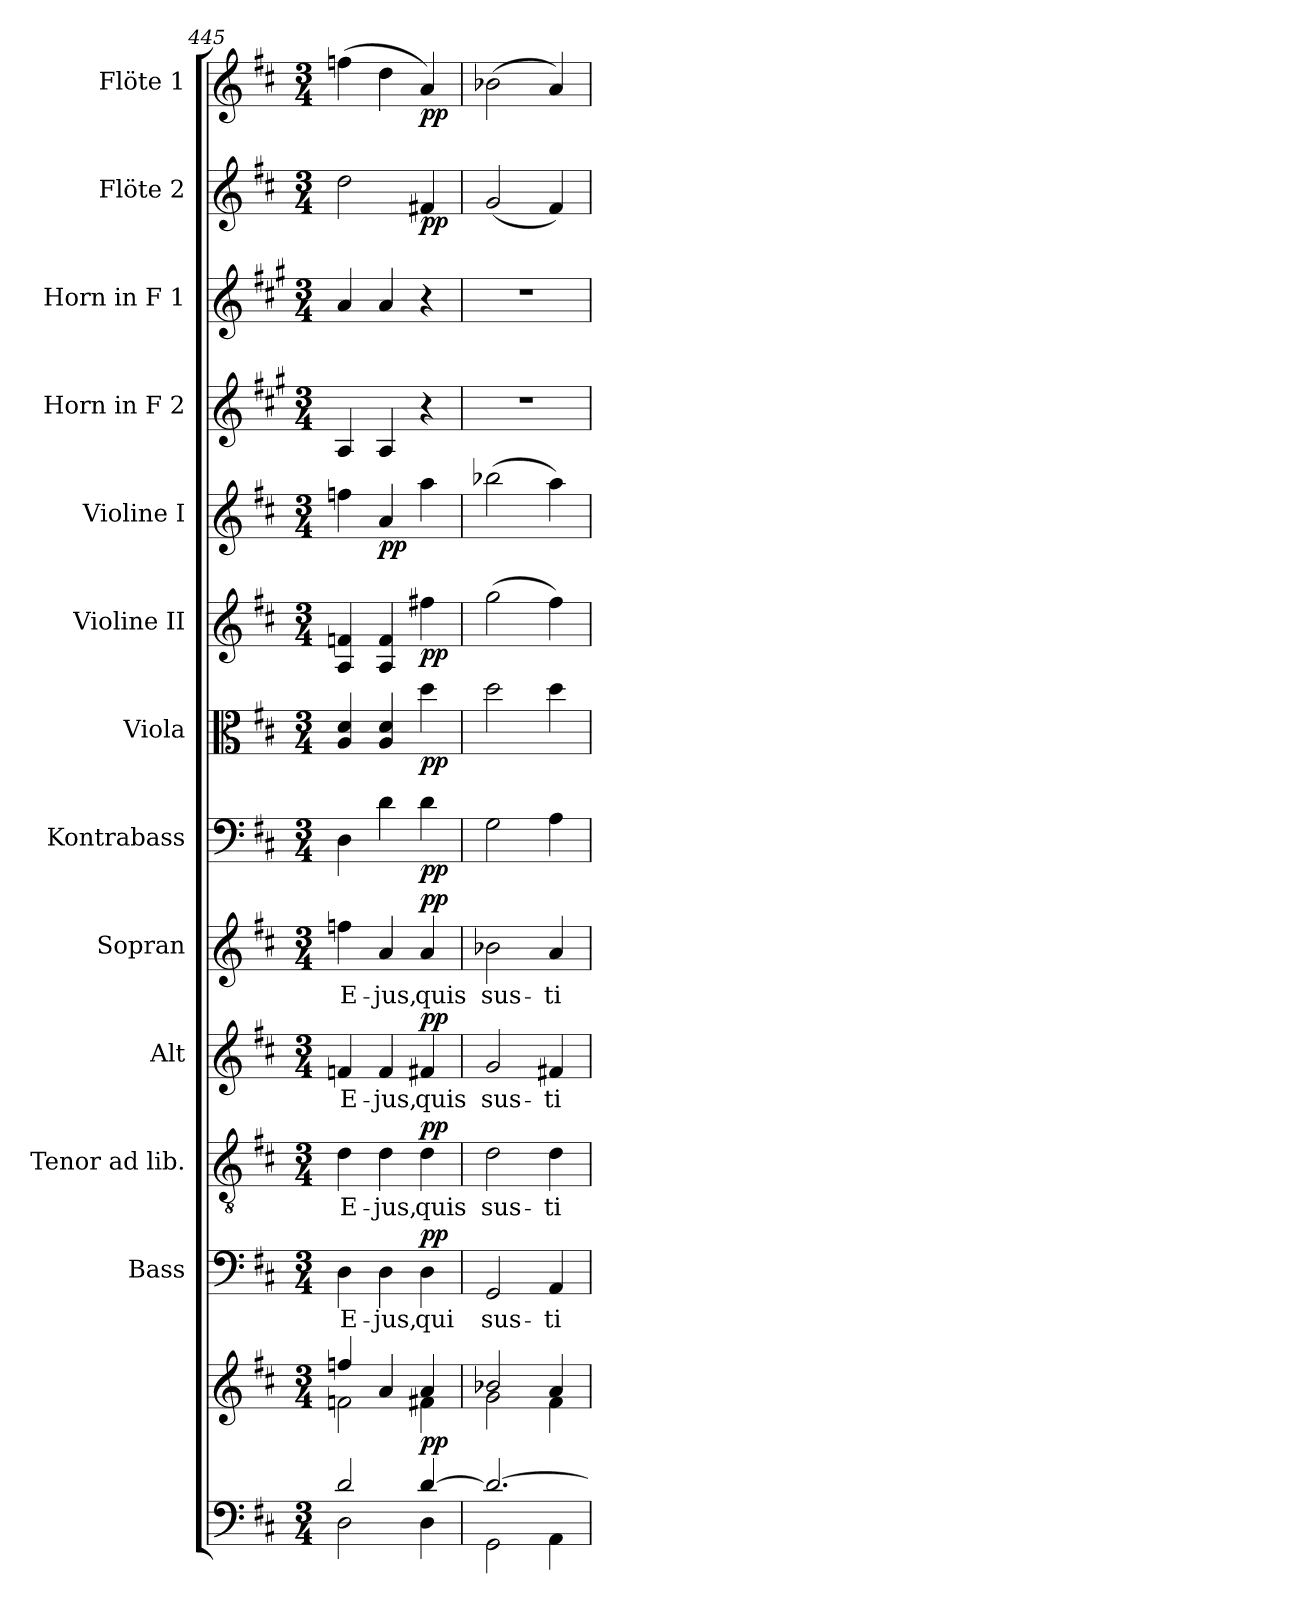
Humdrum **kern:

**kern	**kern	**dynam	**kern	**text	**dynam	**kern	**text	**dynam	**kern	**text	**dynam	**kern	**text	**dynam	**kern	**dynam	**kern	**dynam	**kern	**dynam	**kern	**dynam	**kern	**kern	**kern	**dynam	**kern	**dynam
*part13	*part13	*part13	*part12	*part12	*part12	*part11	*part11	*part11	*part10	*part10	*part10	*part9	*part9	*part9	*part8	*part8	*part7	*part7	*part6	*part6	*part5	*part5	*part4	*part3	*part2	*part2	*part1	*part1
*staff14	*staff13	*staff13/14	*staff12	*staff12	*staff12	*staff11	*staff11	*staff11	*staff10	*staff10	*staff10	*staff9	*staff9	*staff9	*staff8	*staff8	*staff7	*staff7	*staff6	*staff6	*staff5	*staff5	*staff4	*staff3	*staff2	*staff2	*staff1	*staff1
*	*	*	*I"Bass	*	*	*I"Tenor ad lib.	*	*	*I"Alt	*	*	*I"Sopran	*	*	*I"Kontrabass	*	*I"Viola	*	*I"Violine II	*	*I"Violine I	*	*I"Horn in F 2	*I"Horn in F 1	*I"Flöte 2	*	*I"Flöte 1	*
*	*	*	*I'B.	*	*	*I'T.	*	*	*I'A.	*	*	*I'S.	*	*	*I'Kb.	*	*I'Vla.	*	*I'Vl. II	*	*I'Vl. I	*	*	*	*I'Fl. 2	*	*I'Fl. 1	*
!!LO:PB:g=z
*clefF4	*clefG2	*	*clefF4	*	*	*clefGv2	*	*	*clefG2	*	*	*clefG2	*	*	*clefF4	*	*clefC3	*	*clefG2	*	*clefG2	*	*clefG2	*clefG2	*clefG2	*	*clefG2	*
*	*	*	*	*	*	*	*	*	*	*	*	*	*	*	*ITrd7c12	*	*	*	*	*	*	*	*ITrd4c7	*ITrd4c7	*	*	*	*
*k[f#c#]	*k[f#c#]	*	*k[f#c#]	*	*	*k[f#c#]	*	*	*k[f#c#]	*	*	*k[f#c#]	*	*	*k[f#c#]	*	*k[f#c#]	*	*k[f#c#]	*	*k[f#c#]	*	*k[f#c#]	*k[f#c#]	*k[f#c#]	*	*k[f#c#]	*
*D:	*D:	*	*D:	*	*	*D:	*	*	*D:	*	*	*D:	*	*	*D:	*	*D:	*	*D:	*	*D:	*	*D:	*D:	*D:	*	*D:	*
*M3/4	*M3/4	*	*M3/4	*	*	*M3/4	*	*	*M3/4	*	*	*M3/4	*	*	*M3/4	*	*M3/4	*	*M3/4	*	*M3/4	*	*M3/4	*M3/4	*M3/4	*	*M3/4	*
=445	=445	=445	=445	=445	=445	=445	=445	=445	=445	=445	=445	=445	=445	=445	=445	=445	=445	=445	=445	=445	=445	=445	=445	=445	=445	=445	=445	=445
*^	*^	*	*	*	*	*	*	*	*	*	*	*	*	*	*	*	*	*	*	*	*	*	*	*	*	*	*	*
!	!	!	!	!	!	!LO:LY:b	!	!	!LO:LY:b	!	!	!LO:LY:b	!	!	!LO:LY:b	!	!	!	!	!	!	!	!	!	!	!	!	!	!	!
2d/	2D\	4ffn/	2fn\	.	4D\	E-	.	4d\	E-	.	4fn/	E-	.	4ffn\	E-	.	4DD\	.	4A/ 4d/	.	4A/ 4fn/	.	4ffn\	.	4D/	4d/	2dd\	.	(>4ffn\	.
!	!	!	!	!	!	!LO:LY:b	!	!	!LO:LY:b	!	!	!LO:LY:b	!	!	!LO:LY:b	!	!	!	!	!	!	!	!	!LO:DY:b	!	!	!	!	!	!
.	.	4a/	.	.	4D\	-jus,	.	4d\	-jus,	.	4f/	-jus,	.	4a/	-jus,	.	4D\	.	4A/ 4d/	.	4A/ 4f/	.	4a/	pp	4D/	4d/	.	.	4dd\	.
!	!	!	!	!LO:DY:b	!	!LO:LY:b	!LO:DY:a	!	!LO:LY:b	!LO:DY:a	!	!LO:LY:b	!LO:DY:a	!	!LO:LY:b	!LO:DY:a	!	!LO:DY:b	!	!LO:DY:b	!	!LO:DY:b	!	!	!	!	!	!LO:DY:b	!	!LO:DY:b
[>4d/	4D\	4a/	4f#X\	pp	4D\	qui	pp	4d\	quis	pp	4f#X/	quis	pp	4a/	quis	pp	4D\	pp	4dd\	pp	4ff#X\	pp	4aa\	.	4r	4r	4f#X/	pp	4a/)	pp
=446	=446	=446	=446	=446	=446	=446	=446	=446	=446	=446	=446	=446	=446	=446	=446	=446	=446	=446	=446	=446	=446	=446	=446	=446	=446	=446	=446	=446	=446	=446
!	!	!	!	!	!	!LO:LY:b	!	!	!LO:LY:b	!	!	!LO:LY:b	!	!	!LO:LY:b	!	!	!	!	!	!	!	!	!	!	!	!	!	!	!
2.d/_	2GG\	2b-X/	2g\	.	2GG/	sus-	.	2d\	sus-	.	2g/	sus-	.	2b-X\	sus-	.	2GG\	.	2dd\	.	(>2gg\	.	(>2bb-X\	.	2.r	2.r	(<2g/	.	(>2b-X\	.
!	!	!	!	!	!	!LO:LY:b	!	!	!LO:LY:b	!	!	!LO:LY:b	!	!	!LO:LY:b	!	!	!	!	!	!	!	!	!	!	!	!	!	!	!
.	4AA\	4a/	4f#\	.	4AA/	-ti-	.	4d\	-ti-	.	4f#X/	-ti-	.	4a/	-ti-	.	4AA\	.	4dd\	.	4ff#\)	.	4aa\)	.	.	.	4f#/)	.	4a/)	.
*v	*v	*	*	*	*	*	*	*	*	*	*	*	*	*	*	*	*	*	*	*	*	*	*	*	*	*	*	*	*	*
*	*v	*v	*	*	*	*	*	*	*	*	*	*	*	*	*	*	*	*	*	*	*	*	*	*	*	*	*	*	*
=	=	=	=	=	=	=	=	=	=	=	=	=	=	=	=	=	=	=	=	=	=	=	=	=	=	=	=	=
*-	*-	*-	*-	*-	*-	*-	*-	*-	*-	*-	*-	*-	*-	*-	*-	*-	*-	*-	*-	*-	*-	*-	*-	*-	*-	*-	*-	*-
